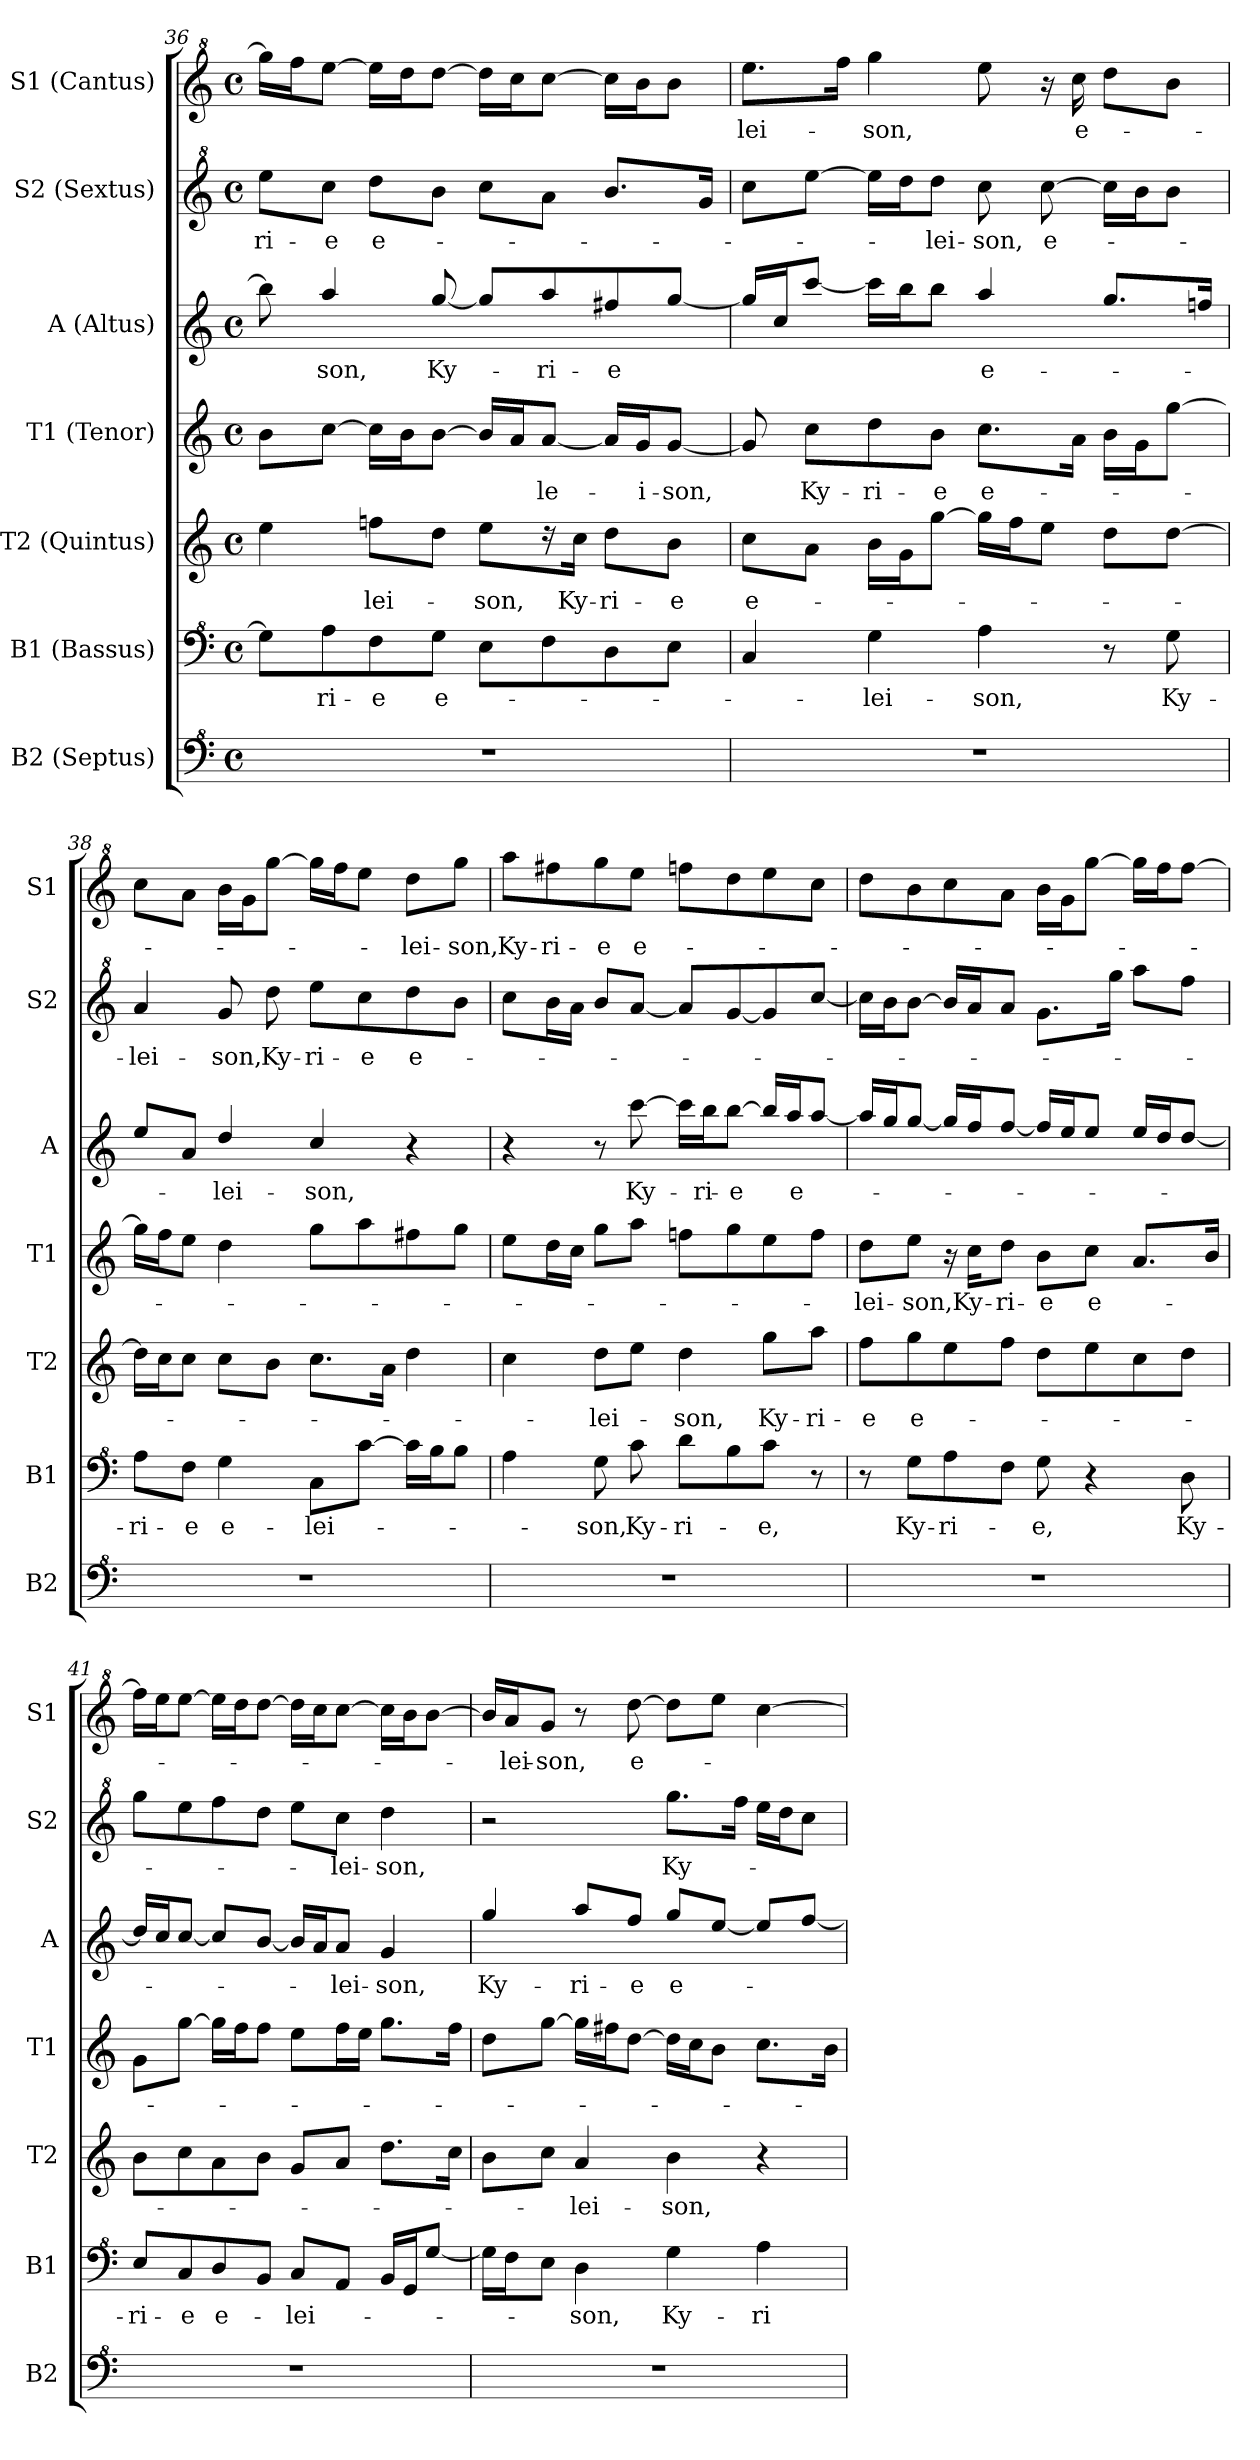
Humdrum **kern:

**kern	**kern	**text	**kern	**text	**kern	**text	**kern	**text	**kern	**text	**kern	**text
*part7	*part6	*part6	*part5	*part5	*part4	*part4	*part3	*part3	*part2	*part2	*part1	*part1
*staff7	*staff6	*staff6	*staff5	*staff5	*staff4	*staff4	*staff3	*staff3	*staff2	*staff2	*staff1	*staff1
*I"B2 (Septus)	*I"B1 (Bassus)	*	*I"T2 (Quintus)	*	*I"T1 (Tenor)	*	*I"A (Altus)	*	*I"S2 (Sextus)	*	*I"S1 (Cantus)	*
*I'B2	*I'B1	*	*I'T2	*	*I'T1	*	*I'A	*	*I'S2	*	*I'S1	*
*clefF^4	*clefF^4	*	*clefG2	*	*clefG2	*	*clefG2	*	*clefG^2	*	*clefG^2	*
*k[]	*k[]	*	*k[]	*	*k[]	*	*k[]	*	*k[]	*	*k[]	*
*M4/4	*M4/4	*	*M4/4	*	*M4/4	*	*M4/4	*	*M4/4	*	*M4/4	*
*met(c)	*met(c)	*	*met(c)	*	*met(c)	*	*met(c)	*	*met(c)	*	*met(c)	*
=36	=36	=36	=36	=36	=36	=36	=36	=36	=36	=36	=36	=36
!	!	!	!	!	!	!	!	!	!	!LO:LY:b	!	!
1r	8g\L]	.	4ee\	.	8b\L	.	8bb\]	.	8eee\L	-ri-	16ggg\LL]	.
.	.	.	.	.	.	.	.	.	.	.	16fff\J	.
!	!	!LO:LY:b	!	!	!	!	!	!LO:LY:b	!	!LO:LY:b	!	!
.	8a\	-ri-	.	.	[8cc\J	.	4aa/	-son,	8ccc\J	-e	[8eee\J	.
!	!	!LO:LY:b	!	!LO:LY:b	!	!	!	!	!	!LO:LY:b	!	!
.	8f\	-e	8ffni\L	-lei-	16cc\LL]	.	.	.	8ddd\L	e-	16eee\LL]	.
.	.	.	.	.	16b\J	.	.	.	.	.	16ddd\J	.
!	!	!LO:LY:b	!	!	!	!	!	!LO:LY:b	!	!	!	!
.	8g\J	e-	8dd\J	.	[8b\J	.	[8gg/	Ky-	8bb\J	.	[8ddd\J	.
!	!	!	!	!LO:LY:b	!	!	!	!	!	!	!	!
.	8e\L	.	8ee\L	-son,	16b/LL]	.	8gg/L]	.	8ccc\L	.	16ddd\LL]	.
.	.	.	.	.	16a/J	.	.	.	.	.	16ccc\J	.
!	!	!	!	!	!	!LO:LY:b	!	!LO:LY:b	!	!	!	!
.	8f\	.	16r	.	[8a/J	-le-	8aa/	-ri-	8aa\J	.	[8ccc\J	.
!	!	!	!	!LO:LY:b	!	!	!	!	!	!	!	!
.	.	.	16cc\Jk	Ky-	.	.	.	.	.	.	.	.
!	!	!	!	!LO:LY:b	!	!	!	!LO:LY:b	!	!	!	!
.	8d\	.	8dd\L	-ri-	16a/LL]	.	8ff#X/	-e	8.bb/L	.	16ccc\LL]	.
!	!	!	!	!	!	!LO:LY:b	!	!	!	!	!	!
.	.	.	.	.	16g/J	-i-	.	.	.	.	16bb\J	.
!	!	!	!	!LO:LY:b	!	!LO:LY:b	!	!	!	!	!	!
.	8e\J	.	8b\J	-e	[8g/J	-son,	[8gg/J	.	.	.	8bb\J	.
.	.	.	.	.	.	.	.	.	16gg/Jk	.	.	.
!!LO:PB:g=z
=37	=37	=37	=37	=37	=37	=37	=37	=37	=37	=37	=37	=37
!	!	!	!	!LO:LY:b	!	!	!	!	!	!	!	!LO:LY:b
1r	4c/	.	8cc\L	e-	8g/]	.	16gg/LL]	.	8ccc\L	.	8.eee\L	-lei-
.	.	.	.	.	.	.	16cc/J	.	.	.	.	.
!	!	!	!	!	!	!LO:LY:b	!	!	!	!	!	!
.	.	.	8a\J	.	8cc\L	Ky-	[8ccc/J	.	[8eee\J	.	.	.
.	.	.	.	.	.	.	.	.	.	.	16fff\Jk	.
!	!	!LO:LY:b	!	!	!	!LO:LY:b	!	!	!	!	!	!LO:LY:b
.	4g\	-lei-	16b\LL	.	8dd\	-ri-	16ccc\LL]	.	16eee\LL]	.	4ggg\	-son,
.	.	.	16g\J	.	.	.	16bb\J	.	16ddd\J	.	.	.
!	!	!	!	!	!	!LO:LY:b	!	!	!	!LO:LY:b	!	!
.	.	.	[8gg\J	.	8b\J	-e	8bb\J	.	8ddd\J	-lei-	.	.
!	!	!LO:LY:b	!	!	!	!LO:LY:b	!	!LO:LY:b	!	!LO:LY:b	!	!
.	4a\	-son,	16gg\LL]	.	8.cc\L	e-	4aa/	e-	8ccc\	-son,	8eee\	.
.	.	.	16ff\J	.	.	.	.	.	.	.	.	.
!	!	!	!	!	!	!	!	!	!	!LO:LY:b	!	!
.	.	.	8ee\J	.	.	.	.	.	[8ccc\	e-	16r	.
!	!	!	!	!	!	!	!	!	!	!	!	!LO:LY:b
.	.	.	.	.	16a\Jk	.	.	.	.	.	16ccc\	e-
.	8r	.	8dd\L	.	16b\LL	.	8.gg/L	.	16ccc\LL]	.	8ddd\L	.
.	.	.	.	.	16g\J	.	.	.	16bb\J	.	.	.
!	!	!LO:LY:b	!	!	!	!	!	!	!	!	!	!
.	8g\	Ky-	[8dd\J	.	[8gg\J	.	.	.	8bb\J	.	8bb\J	.
.	.	.	.	.	.	.	16ffni/Jk	.	.	.	.	.
=38	=38	=38	=38	=38	=38	=38	=38	=38	=38	=38	=38	=38
!	!	!LO:LY:b	!	!	!	!	!	!	!	!LO:LY:b	!	!
1r	8a\L	-ri-	16dd\LL]	.	16gg\LL]	.	8ee/L	.	4aa/	-lei-	8ccc\L	.
.	.	.	16cc\J	.	16ff\J	.	.	.	.	.	.	.
!	!	!LO:LY:b	!	!	!	!	!	!	!	!	!	!
.	8f\J	-e	8cc\J	.	8ee\J	.	8a/J	.	.	.	8aa\J	.
!	!	!LO:LY:b	!	!	!	!	!	!LO:LY:b	!	!LO:LY:b	!	!
.	4g\	e-	8cc\L	.	4dd\	.	4dd/	-lei-	8gg/	-son,	16bb\LL	.
.	.	.	.	.	.	.	.	.	.	.	16gg\J	.
!	!	!	!	!	!	!	!	!	!	!LO:LY:b	!	!
.	.	.	8b\J	.	.	.	.	.	8ddd\	Ky-	[8ggg\J	.
!	!	!LO:LY:b	!	!	!	!	!	!LO:LY:b	!	!LO:LY:b	!	!
.	8c\L	-lei-	8.cc\L	.	8gg\L	.	4cc/	-son,	8eee\L	-ri-	16ggg\LL]	.
.	.	.	.	.	.	.	.	.	.	.	16fff\J	.
!	!	!	!	!	!	!	!	!	!	!LO:LY:b	!	!
.	[8cc\J	.	.	.	8aa\	.	.	.	8ccc\	-e	8eee\J	.
.	.	.	16a\Jk	.	.	.	.	.	.	.	.	.
!	!	!	!	!	!	!	!	!	!	!LO:LY:b	!	!LO:LY:b
.	16cc\LL]	.	4dd\	.	8ff#X\	.	4r	.	8ddd\	e-	8ddd\L	-lei-
.	16b\J	.	.	.	.	.	.	.	.	.	.	.
!	!	!	!	!	!	!	!	!	!	!	!	!LO:LY:b
.	8b\J	.	.	.	8gg\J	.	.	.	8bb\J	.	8ggg\J	-son,
=39	=39	=39	=39	=39	=39	=39	=39	=39	=39	=39	=39	=39
!	!	!	!	!	!	!	!	!	!	!	!	!LO:LY:b
1r	4a\	.	4cc\	.	8ee\L	.	4r	.	8ccc\L	.	8aaa\L	Ky-
!	!	!	!	!	!	!	!	!	!	!	!	!LO:LY:b
.	.	.	.	.	16dd\L	.	.	.	16bb\L	.	8fff#X\	-ri-
.	.	.	.	.	16cc\JJ	.	.	.	16aa\JJ	.	.	.
!	!	!LO:LY:b	!	!LO:LY:b	!	!	!	!	!	!	!	!LO:LY:b
.	8g\	-son,	8dd\L	-lei-	8gg\L	.	8r	.	8bb/L	.	8ggg\	-e
!	!	!LO:LY:b	!	!	!	!	!	!LO:LY:b	!	!	!	!LO:LY:b
.	8cc\	Ky-	8ee\J	.	8aa\J	.	[8ccc\	Ky-	[8aa/J	.	8eee\J	e-
!	!	!LO:LY:b	!	!LO:LY:b	!	!	!	!	!	!	!	!
.	8dd\L	-ri-	4dd\	-son,	8ffni\L	.	16ccc\LL]	.	8aa/L]	.	8fffn\L	.
!	!	!	!	!	!	!	!	!LO:LY:b	!	!	!	!
.	.	.	.	.	.	.	16bb\J	-ri-	.	.	.	.
!	!	!	!	!	!	!	!	!LO:LY:b	!	!	!	!
.	8b\	.	.	.	8gg\	.	[8bb\J	-e	[8gg/	.	8ddd\	.
!	!	!LO:LY:b	!	!LO:LY:b	!	!	!	!	!	!	!	!
.	8cc\J	-e,	8gg\L	Ky-	8ee\	.	16bb/LL]	.	8gg/]	.	8eee\	.
!	!	!	!	!	!	!	!	!LO:LY:b	!	!	!	!
.	.	.	.	.	.	.	16aa/J	e-	.	.	.	.
!	!	!	!	!LO:LY:b	!	!	!	!	!	!	!	!
.	8r	.	8aa\J	-ri-	8ff\J	.	[8aa/J	.	[8ccc/J	.	8ccc\J	.
=40	=40	=40	=40	=40	=40	=40	=40	=40	=40	=40	=40	=40
!	!	!	!	!LO:LY:b	!	!LO:LY:b	!	!	!	!	!	!
1r	8r	.	8ff\L	-e	8dd\L	-lei-	16aa/LL]	.	16ccc\LL]	.	8ddd\L	.
.	.	.	.	.	.	.	16gg/J	.	16bb\J	.	.	.
!	!	!LO:LY:b	!	!LO:LY:b	!	!LO:LY:b	!	!	!	!	!	!
.	8g\L	Ky-	8gg\	e-	8ee\J	-son,	[8gg/J	.	[8bb\J	.	8bb\	.
!	!	!LO:LY:b	!	!	!	!	!	!	!	!	!	!
.	8a\	-ri-	8ee\	.	16r	.	16gg/LL]	.	16bb/LL]	.	8ccc\	.
!	!	!	!	!	!	!LO:LY:b	!	!	!	!	!	!
.	.	.	.	.	16cc\KL	Ky-	16ff/J	.	16aa/J	.	.	.
!	!	!	!	!	!	!LO:LY:b	!	!	!	!	!	!
.	8f\J	.	8ff\J	.	8dd\J	-ri-	[8ff/J	.	8aa/J	.	8aa\J	.
!	!	!LO:LY:b	!	!	!	!LO:LY:b	!	!	!	!	!	!
.	8g\	-e,	8dd\L	.	8b\L	-e	16ff/LL]	.	8.gg\L	.	16bb\LL	.
.	.	.	.	.	.	.	16ee/J	.	.	.	16gg\J	.
!	!	!	!	!	!	!LO:LY:b	!	!	!	!	!	!
.	4r	.	8ee\	.	8cc\J	e-	8ee/J	.	.	.	[8ggg\J	.
.	.	.	.	.	.	.	.	.	16ggg\Jk	.	.	.
.	.	.	8cc\	.	8.a/L	.	16ee/LL	.	8aaa\L	.	16ggg\LL]	.
.	.	.	.	.	.	.	16dd/J	.	.	.	16fff\J	.
!	!	!LO:LY:b	!	!	!	!	!	!	!	!	!	!
.	8d\	Ky-	8dd\J	.	.	.	[8dd/J	.	8fff\J	.	[8fff\J	.
.	.	.	.	.	16b/Jk	.	.	.	.	.	.	.
!!LO:LB:g=z
=41	=41	=41	=41	=41	=41	=41	=41	=41	=41	=41	=41	=41
!	!	!LO:LY:b	!	!	!	!	!	!	!	!	!	!
1r	8e/L	-ri-	8b\L	.	8g\L	.	16dd/LL]	.	8ggg\L	.	16fff\LL]	.
.	.	.	.	.	.	.	16cc/J	.	.	.	16eee\J	.
!	!	!LO:LY:b	!	!	!	!	!	!	!	!	!	!
.	8c/	-e	8cc\	.	[8gg\J	.	[8cc/J	.	8eee\	.	[8eee\J	.
!	!	!LO:LY:b	!	!	!	!	!	!	!	!	!	!
.	8d/	e-	8a\	.	16gg\LL]	.	8cc/L]	.	8fff\	.	16eee\LL]	.
.	.	.	.	.	16ff\J	.	.	.	.	.	16ddd\J	.
.	8B/J	.	8b\J	.	8ff\J	.	[8b/J	.	8ddd\J	.	[8ddd\J	.
!	!	!LO:LY:b	!	!	!	!	!	!	!	!	!	!
.	8c/L	-lei-	8g/L	.	8ee\L	.	16b/LL]	.	8eee\L	.	16ddd\LL]	.
.	.	.	.	.	.	.	16a/J	.	.	.	16ccc\J	.
!	!	!	!	!	!	!	!	!LO:LY:b	!	!LO:LY:b	!	!
.	8A/J	.	8a/J	.	16ff\L	.	8a/J	-lei-	8ccc\J	-lei-	[8ccc\J	.
.	.	.	.	.	16ee\JJ	.	.	.	.	.	.	.
!	!	!	!	!	!	!	!	!LO:LY:b	!	!LO:LY:b	!	!
.	16B/LL	.	8.dd\L	.	8.gg\L	.	4g/	-son,	4ddd\	-son,	16ccc\LL]	.
.	16G/J	.	.	.	.	.	.	.	.	.	16bb\J	.
.	[8g/J	.	.	.	.	.	.	.	.	.	[8bb\J	.
.	.	.	16cc\Jk	.	16ff\Jk	.	.	.	.	.	.	.
=42	=42	=42	=42	=42	=42	=42	=42	=42	=42	=42	=42	=42
!	!	!	!	!	!	!	!	!LO:LY:b	!	!	!	!
1r	16g\LL]	.	8b\L	.	8dd\L	.	4gg/	Ky-	2r	.	16bb/LL]	.
!	!	!	!	!	!	!	!	!	!	!	!	!LO:LY:b
.	16f\J	.	.	.	.	.	.	.	.	.	16aa/J	-lei-
!	!	!	!	!	!	!	!	!	!	!	!	!LO:LY:b
.	8e\J	.	8cc\J	.	[8gg\J	.	.	.	.	.	8gg/J	-son,
!	!	!LO:LY:b	!	!LO:LY:b	!	!	!	!LO:LY:b	!	!	!	!
.	4d\	-son,	4a/	-lei-	16gg\LL]	.	8aa/L	-ri-	.	.	8r	.
.	.	.	.	.	16ff#X\J	.	.	.	.	.	.	.
!	!	!	!	!	!	!	!	!LO:LY:b	!	!	!	!LO:LY:b
.	.	.	.	.	[8dd\J	.	8ff/J	-e	.	.	[8ddd\	e-
!	!	!LO:LY:b	!	!LO:LY:b	!	!	!	!LO:LY:b	!	!LO:LY:b	!	!
.	4g\	Ky-	4b\	-son,	16dd\LL]	.	8gg/L	e-	8.ggg\L	Ky-	8ddd\L]	.
.	.	.	.	.	16cc\J	.	.	.	.	.	.	.
.	.	.	.	.	8b\J	.	[8ee/J	.	.	.	8eee\J	.
.	.	.	.	.	.	.	.	.	16fff\Jk	.	.	.
!	!	!LO:LY:b	!	!	!	!	!	!	!	!	!	!
.	4a\	-ri-	4r	.	8.cc\L	.	8ee/L]	.	16eee\LL	.	[4ccc\	.
.	.	.	.	.	.	.	.	.	16ddd\J	.	.	.
.	.	.	.	.	.	.	[8ff/J	.	8ccc\J	.	.	.
.	.	.	.	.	16b\Jk	.	.	.	.	.	.	.
=	=	=	=	=	=	=	=	=	=	=	=	=
*-	*-	*-	*-	*-	*-	*-	*-	*-	*-	*-	*-	*-
